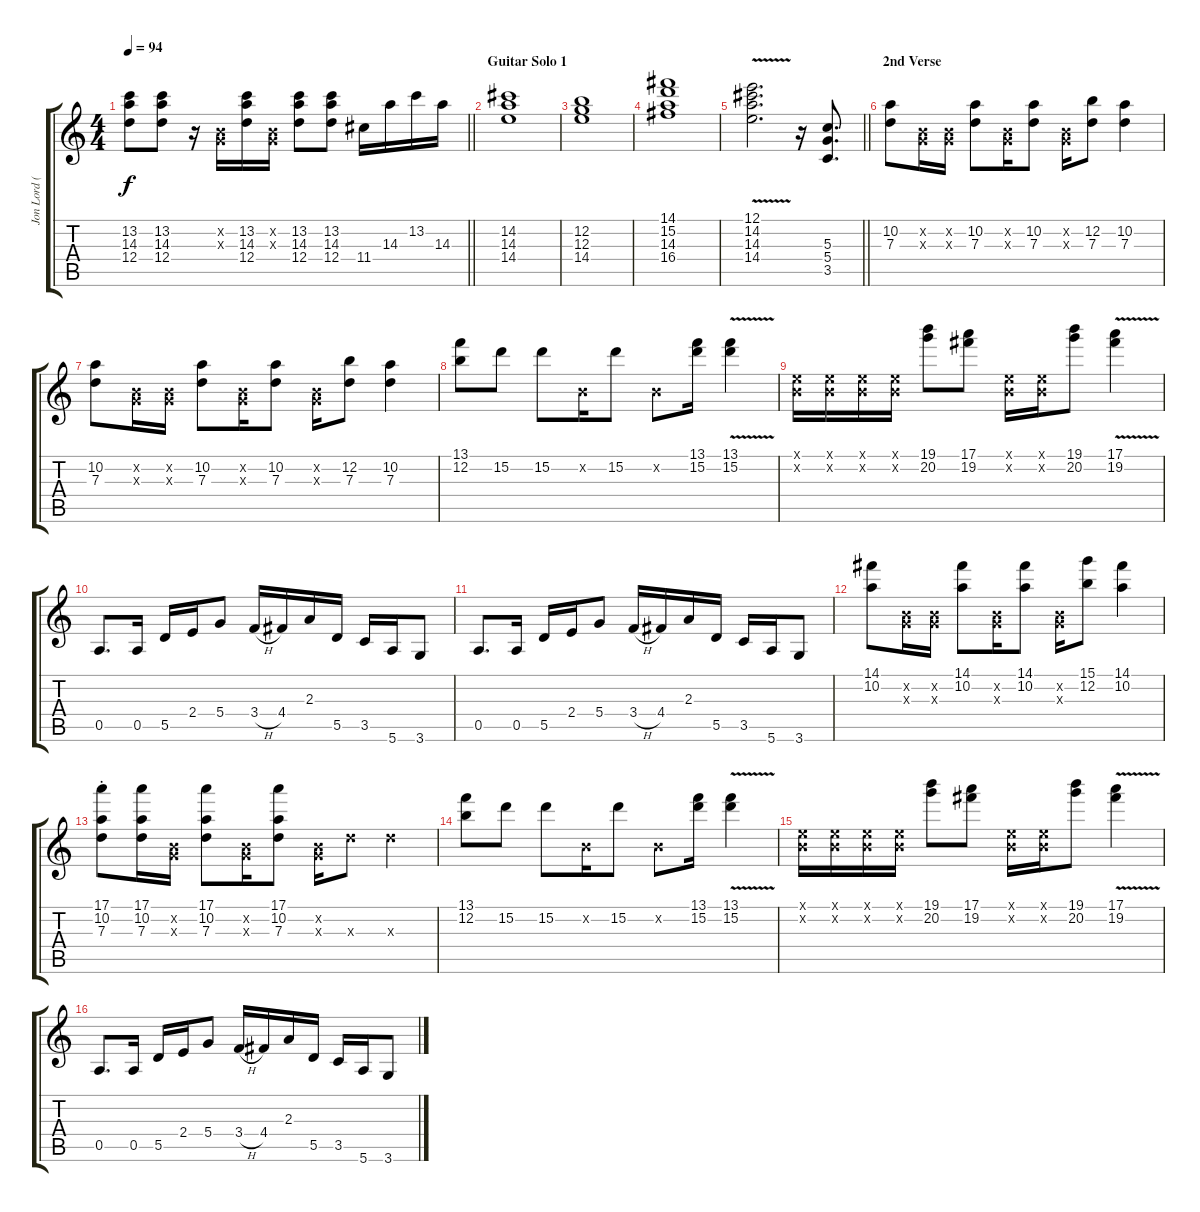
\track ("Jon Lord (Organ)" "Jon Lord (") {instrument rockorgan}
\staff {score tabs}
\tuning (E5 B4 G4 D4 A3 E3) {hide}
\ts (4 4)
\tempo 94
\clef g2
\barLineRight lightlight
\ks c
(13.2 14.3 12.4).8{dy f} (13.2 14.3 12.4).8 r.16 (0.2{x} 0.3{x}).16 (13.2 14.3 12.4).16 (0.2{x} 0.3{x}).16 (13.2 14.3 12.4).8 (13.2 14.3 12.4).8 11.4.16 14.3.16 13.2.16 14.3.16 |
\section ("" "Guitar Solo 1")
(14.2 14.3 14.4).1 |
(12.2 12.3 14.4).1 |
(14.1 15.2 14.3 16.4).1 |
\barLineRight lightlight
(12.1{v} 14.2{v} 14.3{v} 14.4).2{d} r.16 (5.3 5.4 3.5).8{d} |
\section ("" "2nd Verse")
(10.2 7.3).8 (0.2{x} 0.3{x}).16 (0.2{x} 0.3{x}).16 (10.2 7.3).8 (0.2{x} 0.3{x}).16 (10.2 7.3).8 (0.2{x} 0.3{x}).16 (12.2 7.3).8 (10.2 7.3).4 |
(10.2 7.3).8 (0.2{x} 0.3{x}).16 (0.2{x} 0.3{x}).16 (10.2 7.3).8 (0.2{x} 0.3{x}).16 (10.2 7.3).8 (0.2{x} 0.3{x}).16 (12.2 7.3).8 (10.2 7.3).4 |
(13.1 12.2).8 15.2.8 15.2.8 0.2{x}.16 15.2.8 0.2{x}.8 (13.1 15.2).16 (13.1{v} 15.2).4 |
(0.1{x} 0.2{x}).16 (0.1{x} 0.2{x}).16 (0.1{x} 0.2{x}).16 (0.1{x} 0.2{x}).16 (19.1 20.2).8 (17.1 19.2).8 (0.1{x} 0.2{x}).16 (0.1{x} 0.2{x}).16 (19.1 20.2).8 (17.1{v} 19.2{v}).4 |
0.5.8{d} 0.5.16 5.5.16 2.4.16 5.4.8 3.4{h}.16 4.4.16 2.3.16 5.5.16 3.5.16 5.6.16 3.6.8 |
0.5.8{d} 0.5.16 5.5.16 2.4.16 5.4.8 3.4{h}.16 4.4.16 2.3.16 5.5.16 3.5.16 5.6.16 3.6.8 |
(14.1 10.2).8 (0.2{x} 0.3{x}).16 (0.2{x} 0.3{x}).16 (14.1 10.2).8 (0.2{x} 0.3{x}).16 (14.1 10.2).8 (0.2{x} 0.3{x}).16 (15.1 12.2).8 (14.1 10.2).4 |
(17.1{st} 10.2{st} 7.3{st}).8 (17.1 10.2 7.3).16 (0.2{x} 0.3{x}).16 (17.1 10.2 7.3).8 (0.2{x} 0.3{x}).16 (17.1 10.2 7.3).8 (0.2{x} 0.3{x}).16 7.3{x}.8 7.3{x}.4 |
(13.1 12.2).8 15.2.8 15.2.8 0.2{x}.16 15.2.8 0.2{x}.8 (13.1 15.2).16 (13.1{v} 15.2).4 |
(0.1{x} 0.2{x}).16 (0.1{x} 0.2{x}).16 (0.1{x} 0.2{x}).16 (0.1{x} 0.2{x}).16 (19.1 20.2).8 (17.1 19.2).8 (0.1{x} 0.2{x}).16 (0.1{x} 0.2{x}).16 (19.1 20.2).8 (17.1{v} 19.2{v}).4 |
0.5.8{d} 0.5.16 5.5.16 2.4.16 5.4.8 3.4{h}.16 4.4.16 2.3.16 5.5.16 3.5.16 5.6.16 3.6.8
